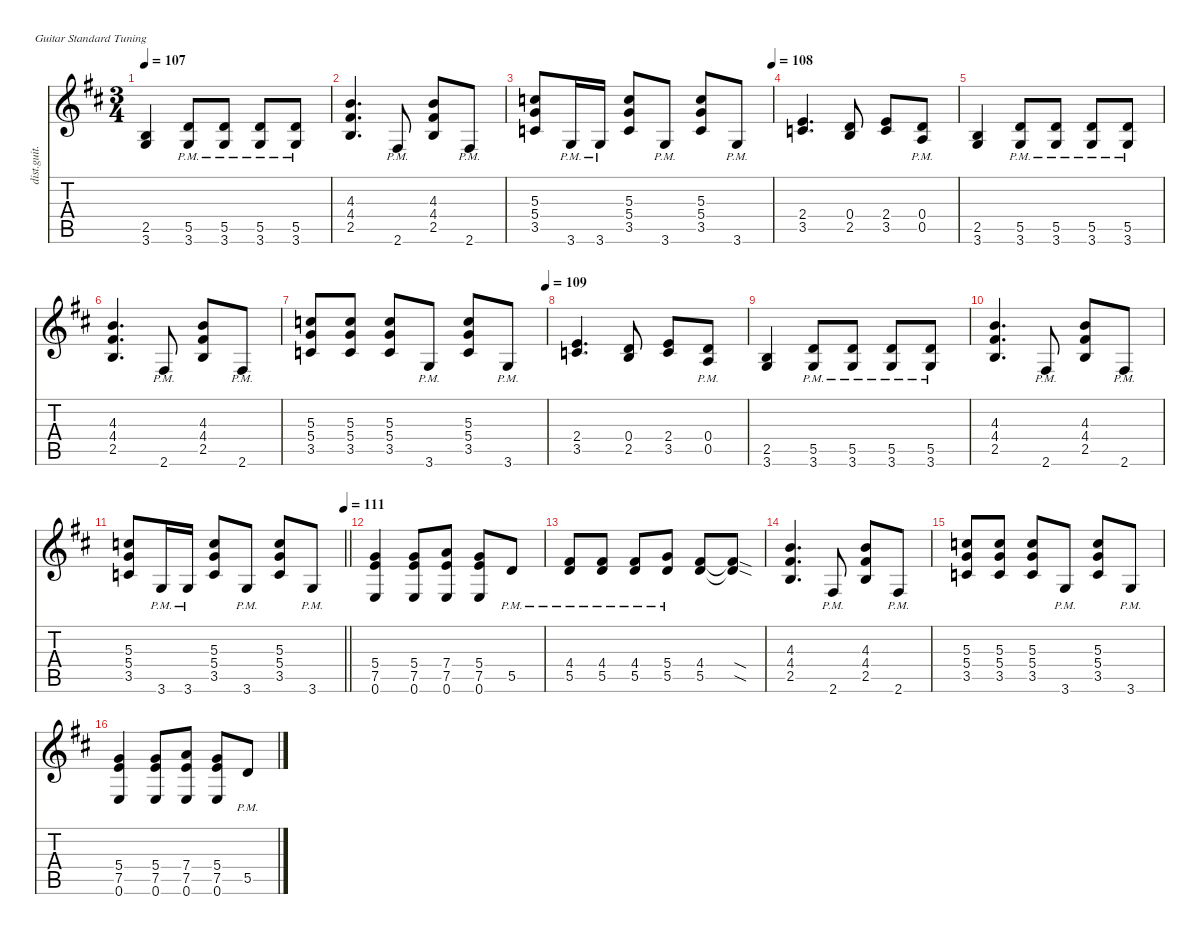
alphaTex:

\defaultSystemsLayout 4
\hideDynamics
\bracketExtendMode nobrackets
\otherSystemsTrackNameOrientation horizontal
\track ("Kirk Hammett (Rhythm)" "dist.guit.") {defaultSystemsLayout 8 instrument distortionguitar}
\staff {score tabs}
\tuning (E4 B3 G3 D3 A2 E2)
\ts (3 4)
\tempo 107
\clef g2
\ks bminor
(2.5{acc forcenatural} 3.6{acc forcenatural}).4{dy f beam Up} (5.5{pm acc forcenatural} 3.6{pm acc forcenatural}).8{beam Up} (5.5{pm acc forcenatural} 3.6{pm acc forcenatural}).8{beam Up} (5.5{pm acc forcenatural} 3.6{pm acc forcenatural}).8{beam Up} (5.5{pm acc forcenatural} 3.6{pm acc forcenatural}).8{beam Up} |
(4.3{acc forcenatural} 4.4{acc #} 2.5{acc forcenatural}).4{d beam Up} 2.6{pm acc #}.8{beam Up} (4.3{acc forcenatural} 4.4{acc #} 2.5{acc forcenatural}).8{beam Up} 2.6{pm acc #}.8{beam Up} |
\tempo (108 1)
(5.3{acc forcenatural} 5.4{acc forcenatural} 3.5{acc forcenatural}).8{beam Up} 3.6{pm acc forcenatural}.16{beam Up} 3.6{pm acc forcenatural}.16{beam Up} (5.3{acc forcenatural} 5.4{acc forcenatural} 3.5{acc forcenatural}).8{beam Up} 3.6{pm acc forcenatural}.8{beam Up} (5.3{acc forcenatural} 5.4{acc forcenatural} 3.5{acc forcenatural}).8{beam Up} 3.6{pm acc forcenatural}.8{beam Up} |
(2.4{acc forcenatural} 3.5{acc forcenatural}).4{d beam Up} (0.4{acc forcenatural} 2.5{acc forcenatural}).8{beam Up} (2.4{acc forcenatural} 3.5{acc forcenatural}).8{beam Up} (0.4{pm acc forcenatural} 0.5{pm acc forcenatural}).8{beam Up} |
(2.5{acc forcenatural} 3.6{acc forcenatural}).4{beam Up} (5.5{pm acc forcenatural} 3.6{pm acc forcenatural}).8{beam Up} (5.5{pm acc forcenatural} 3.6{pm acc forcenatural}).8{beam Up} (5.5{pm acc forcenatural} 3.6{pm acc forcenatural}).8{beam Up} (5.5{pm acc forcenatural} 3.6{pm acc forcenatural}).8{beam Up} |
(4.3{acc forcenatural} 4.4{acc #} 2.5{acc forcenatural}).4{d beam Up} 2.6{pm acc #}.8{beam Up} (4.3{acc forcenatural} 4.4{acc #} 2.5{acc forcenatural}).8{beam Up} 2.6{pm acc #}.8{beam Up} |
\tempo (109 1)
(5.3{acc forcenatural} 5.4{acc forcenatural} 3.5{acc forcenatural}).8{beam Up} (5.3{acc forcenatural} 5.4{acc forcenatural} 3.5{acc forcenatural}).8{beam Up} (5.3{acc forcenatural} 5.4{acc forcenatural} 3.5{acc forcenatural}).8{beam Up} 3.6{pm acc forcenatural}.8{beam Up} (5.3{acc forcenatural} 5.4{acc forcenatural} 3.5{acc forcenatural}).8{beam Up} 3.6{pm acc forcenatural}.8{beam Up} |
(2.4{acc forcenatural} 3.5{acc forcenatural}).4{d beam Up} (0.4{acc forcenatural} 2.5{acc forcenatural}).8{beam Up} (2.4{acc forcenatural} 3.5{acc forcenatural}).8{beam Up} (0.4{pm acc forcenatural} 0.5{pm acc forcenatural}).8{beam Up} |
(2.5{acc forcenatural} 3.6{acc forcenatural}).4{beam Up} (5.5{pm acc forcenatural} 3.6{pm acc forcenatural}).8{beam Up} (5.5{pm acc forcenatural} 3.6{pm acc forcenatural}).8{beam Up} (5.5{pm acc forcenatural} 3.6{pm acc forcenatural}).8{beam Up} (5.5{pm acc forcenatural} 3.6{pm acc forcenatural}).8{beam Up} |
(4.3{acc forcenatural} 4.4{acc #} 2.5{acc forcenatural}).4{d beam Up} 2.6{pm acc #}.8{beam Up} (4.3{acc forcenatural} 4.4{acc #} 2.5{acc forcenatural}).8{beam Up} 2.6{pm acc #}.8{beam Up} |
\tempo (111 1)
\barLineRight lightlight
(5.3{acc forcenatural} 5.4{acc forcenatural} 3.5{acc forcenatural}).8{beam Up} 3.6{pm acc forcenatural}.16{beam Up} 3.6{pm acc forcenatural}.16{beam Up} (5.3{acc forcenatural} 5.4{acc forcenatural} 3.5{acc forcenatural}).8{beam Up} 3.6{pm acc forcenatural}.8{beam Up} (5.3{acc forcenatural} 5.4{acc forcenatural} 3.5{acc forcenatural}).8{beam Up} 3.6{pm acc forcenatural}.8{beam Up} |
(5.4{acc forcenatural} 7.5{acc forcenatural} 0.6{acc forcenatural}).4{beam Up} (5.4{acc forcenatural} 7.5{acc forcenatural} 0.6{acc forcenatural}).8{beam Up} (7.4{acc forcenatural} 7.5{acc forcenatural} 0.6{acc forcenatural}).8{beam Up} (5.4{acc forcenatural} 7.5{acc forcenatural} 0.6{acc forcenatural}).8{beam Up} 5.5{pm acc forcenatural}.8{beam Up} |
(4.4{pm acc #} 5.5{pm acc forcenatural}).8{beam Up} (4.4{pm acc #} 5.5{pm acc forcenatural}).8{beam Up} (4.4{pm acc #} 5.5{pm acc forcenatural}).8{beam Up} (5.4{pm acc forcenatural} 5.5{pm acc forcenatural}).8{beam Up} (4.4{acc #} 5.5{acc forcenatural}).8{beam Up} (4.4{sod t acc #} 5.5{sod t acc forcenatural}).8{beam Up} |
(4.3{acc forcenatural} 4.4{acc #} 2.5{acc forcenatural}).4{d beam Up} 2.6{pm acc #}.8{beam Up} (4.3{acc forcenatural} 4.4{acc #} 2.5{acc forcenatural}).8{beam Up} 2.6{pm acc #}.8{beam Up} |
(5.3{acc forcenatural} 5.4{acc forcenatural} 3.5{acc forcenatural}).8{beam Up} (5.3{acc forcenatural} 5.4{acc forcenatural} 3.5{acc forcenatural}).8{beam Up} (5.3{acc forcenatural} 5.4{acc forcenatural} 3.5{acc forcenatural}).8{beam Up} 3.6{pm acc forcenatural}.8{beam Up} (5.3{acc forcenatural} 5.4{acc forcenatural} 3.5{acc forcenatural}).8{beam Up} 3.6{pm acc forcenatural}.8{beam Up} |
(5.4{acc forcenatural} 7.5{acc forcenatural} 0.6{acc forcenatural}).4{beam Up} (5.4{acc forcenatural} 7.5{acc forcenatural} 0.6{acc forcenatural}).8{beam Up} (7.4{acc forcenatural} 7.5{acc forcenatural} 0.6{acc forcenatural}).8{beam Up} (5.4{acc forcenatural} 7.5{acc forcenatural} 0.6{acc forcenatural}).8{beam Up} 5.5{pm acc forcenatural}.8{beam Up}
